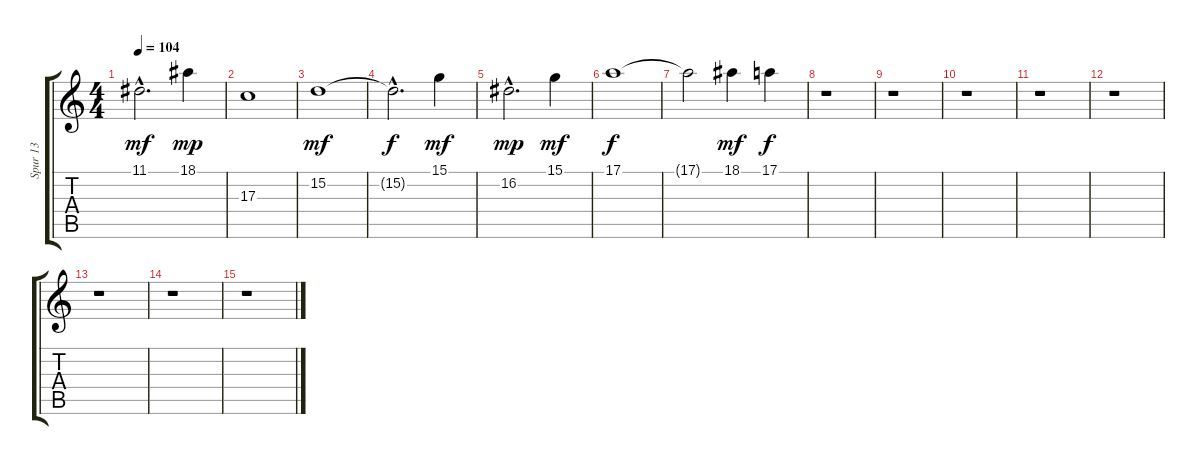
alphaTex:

\track ("Spur 13" "Spur 13") {instrument acousticgrandpiano}
\staff {score tabs}
\tuning (E4 B3 G3 D3 A2 E2) {hide}
\ts (4 4)
\tempo 104
\clef g2
\ks c
11.1{hac}.2{d dy mf} 18.1.4{dy mp} |
17.3.1 |
15.2.1{dy mf} |
15.2{hac t}.2{d dy f} 15.1.4{dy mf} |
16.2{hac}.2{d dy mp} 15.1.4{dy mf} |
17.1.1{dy f} |
17.1{t}.2 18.1.4{dy mf} 17.1.4{dy f} |
r.1 |
r.1 |
r.1 |
r.1 |
r.1 |
r.1 |
r.1 |
r.1
